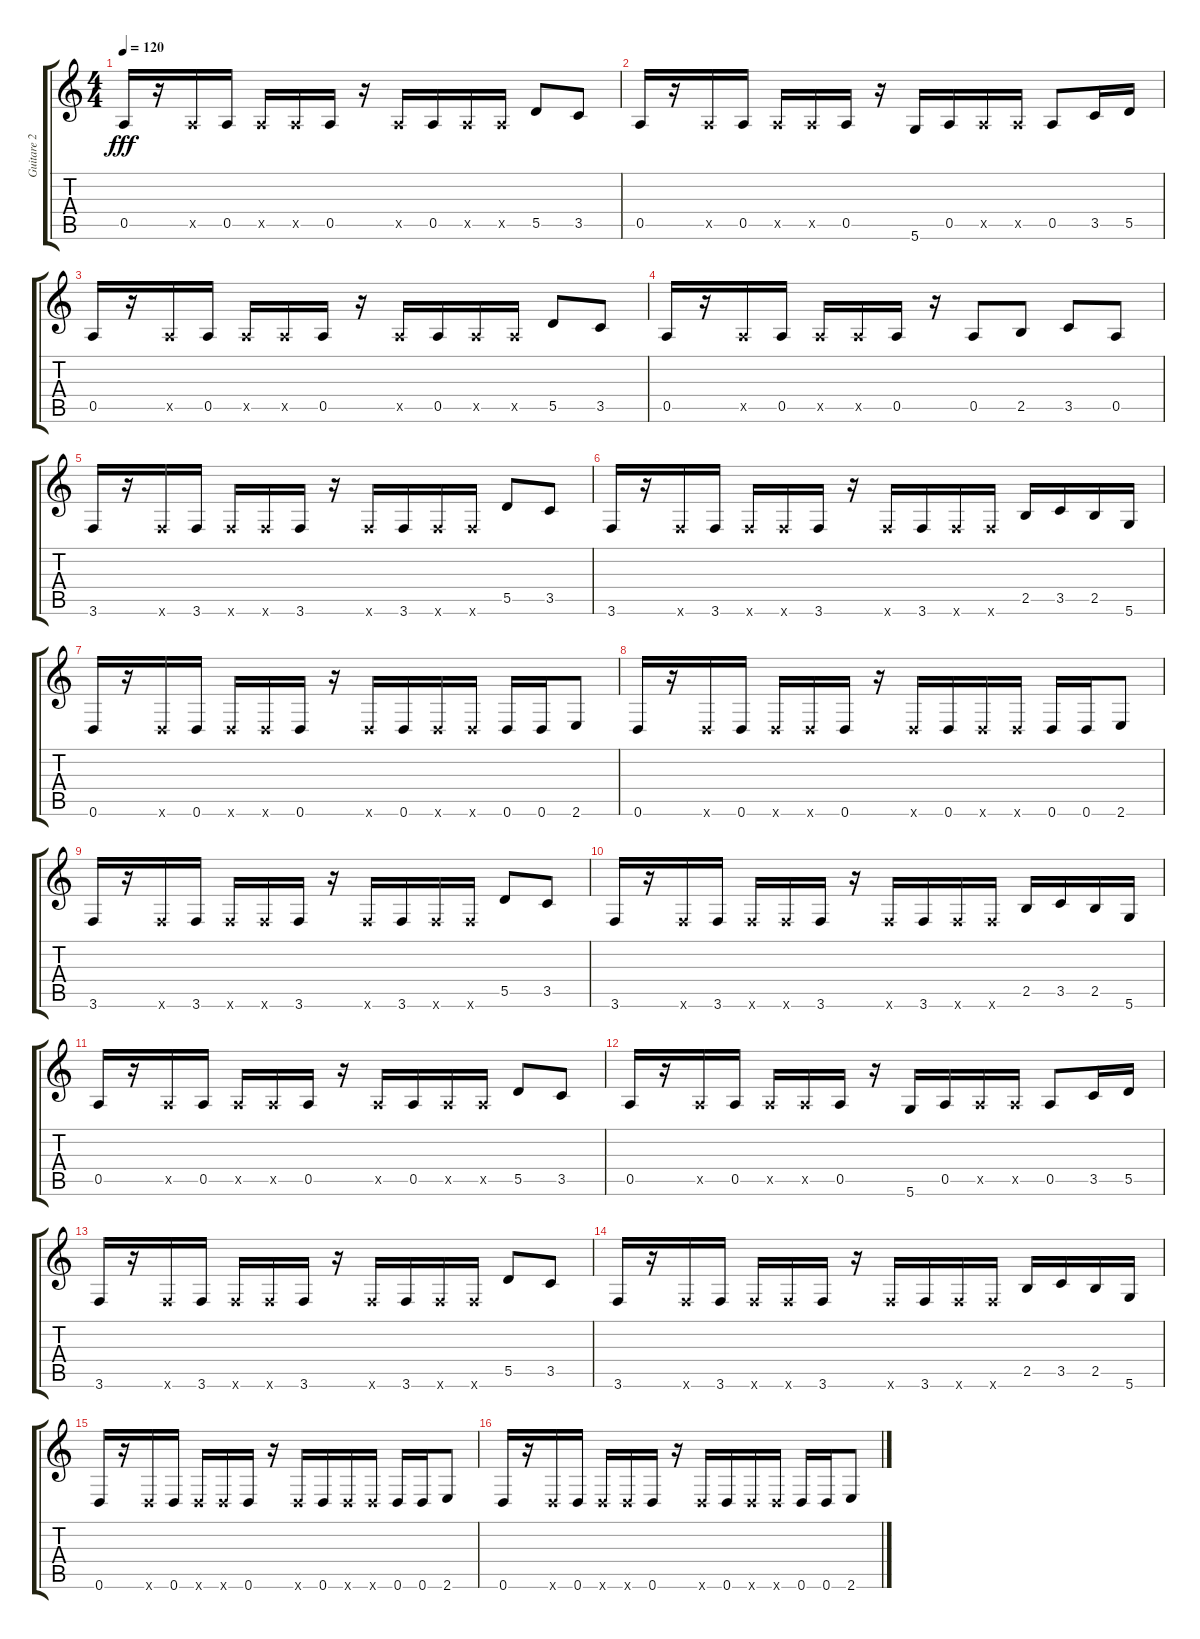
\track ("Guitare 2" "Guitare 2") {instrument distortionguitar}
\staff {score tabs}
\tuning (E4 B3 G3 D3 A2 D2) {hide}
\ts (4 4)
\tempo 120
\clef g2
\ks c
0.5.16{dy fff volume 10} r.16 0.5{x}.16 0.5.16 0.5{x}.16 0.5{x}.16 0.5.16 r.16 0.5{x}.16 0.5.16 0.5{x}.16 0.5{x}.16 5.5.8 3.5.8 |
0.5.16 r.16 0.5{x}.16 0.5.16 0.5{x}.16 0.5{x}.16 0.5.16 r.16 5.6.16 0.5.16 0.5{x}.16 0.5{x}.16 0.5.8 3.5.16 5.5.16 |
0.5.16 r.16 0.5{x}.16 0.5.16 0.5{x}.16 0.5{x}.16 0.5.16 r.16 0.5{x}.16 0.5.16 0.5{x}.16 0.5{x}.16 5.5.8 3.5.8 |
0.5.16 r.16 0.5{x}.16 0.5.16 0.5{x}.16 0.5{x}.16 0.5.16 r.16 0.5.8 2.5.8 3.5.8 0.5.8 |
3.6.16 r.16 3.6{x}.16 3.6.16 3.6{x}.16 3.6{x}.16 3.6.16 r.16 3.6{x}.16 3.6.16 3.6{x}.16 3.6{x}.16 5.5.8 3.5.8 |
3.6.16 r.16 3.6{x}.16 3.6.16 3.6{x}.16 3.6{x}.16 3.6.16 r.16 3.6{x}.16 3.6.16 3.6{x}.16 3.6{x}.16 2.5.16 3.5.16 2.5.16 5.6.16 |
0.6.16 r.16 0.6{x}.16 0.6.16 0.6{x}.16 0.6{x}.16 0.6.16 r.16 0.6{x}.16 0.6.16 0.6{x}.16 0.6{x}.16 0.6.16 0.6.16 2.6.8 |
0.6.16 r.16 0.6{x}.16 0.6.16 0.6{x}.16 0.6{x}.16 0.6.16 r.16 0.6{x}.16 0.6.16 0.6{x}.16 0.6{x}.16 0.6.16 0.6.16 2.6.8 |
3.6.16 r.16 3.6{x}.16 3.6.16 3.6{x}.16 3.6{x}.16 3.6.16 r.16 3.6{x}.16 3.6.16 3.6{x}.16 3.6{x}.16 5.5.8 3.5.8 |
3.6.16 r.16 3.6{x}.16 3.6.16 3.6{x}.16 3.6{x}.16 3.6.16 r.16 3.6{x}.16 3.6.16 3.6{x}.16 3.6{x}.16 2.5.16 3.5.16 2.5.16 5.6.16 |
0.5.16 r.16 0.5{x}.16 0.5.16 0.5{x}.16 0.5{x}.16 0.5.16 r.16 0.5{x}.16 0.5.16 0.5{x}.16 0.5{x}.16 5.5.8 3.5.8 |
0.5.16 r.16 0.5{x}.16 0.5.16 0.5{x}.16 0.5{x}.16 0.5.16 r.16 5.6.16 0.5.16 0.5{x}.16 0.5{x}.16 0.5.8 3.5.16 5.5.16 |
3.6.16 r.16 3.6{x}.16 3.6.16 3.6{x}.16 3.6{x}.16 3.6.16 r.16 3.6{x}.16 3.6.16 3.6{x}.16 3.6{x}.16 5.5.8 3.5.8 |
3.6.16 r.16 3.6{x}.16 3.6.16 3.6{x}.16 3.6{x}.16 3.6.16 r.16 3.6{x}.16 3.6.16 3.6{x}.16 3.6{x}.16 2.5.16 3.5.16 2.5.16 5.6.16 |
0.6.16 r.16 0.6{x}.16 0.6.16 0.6{x}.16 0.6{x}.16 0.6.16 r.16 0.6{x}.16 0.6.16 0.6{x}.16 0.6{x}.16 0.6.16 0.6.16 2.6.8 |
0.6.16 r.16 0.6{x}.16 0.6.16 0.6{x}.16 0.6{x}.16 0.6.16 r.16 0.6{x}.16 0.6.16 0.6{x}.16 0.6{x}.16 0.6.16 0.6.16 2.6.8
